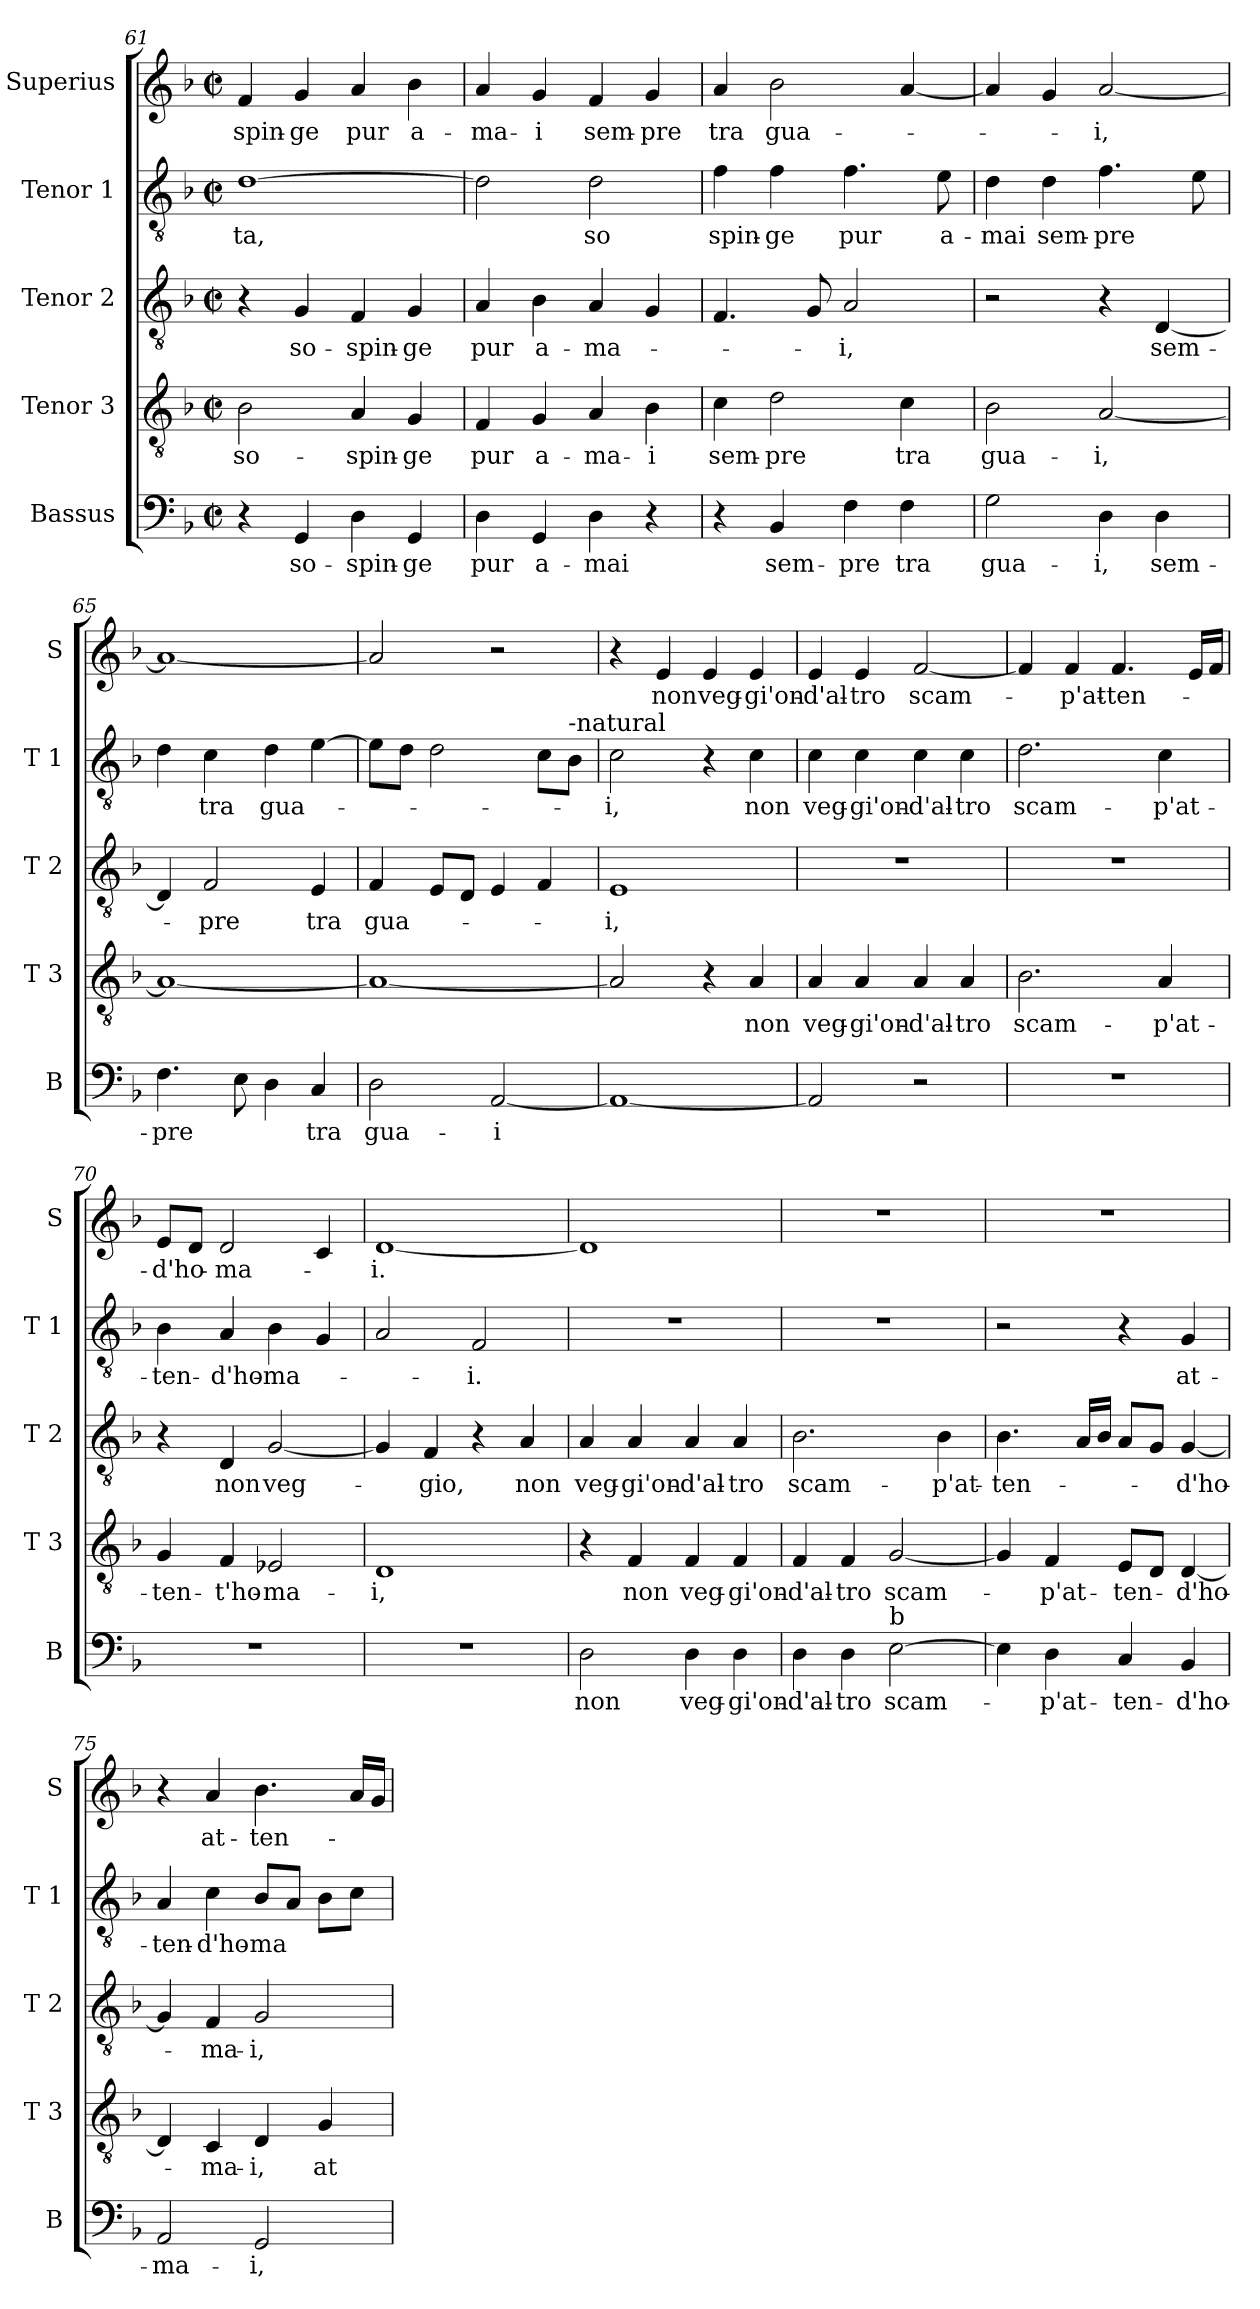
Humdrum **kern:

**kern	**text	**kern	**text	**kern	**text	**kern	**text	**kern	**text
*part5	*part5	*part4	*part4	*part3	*part3	*part2	*part2	*part1	*part1
*staff5	*staff5	*staff4	*staff4	*staff3	*staff3	*staff2	*staff2	*staff1	*staff1
*I"Bassus	*	*I"Tenor 3	*	*I"Tenor 2	*	*I"Tenor 1	*	*I"Superius	*
*I'B	*	*I'T 3	*	*I'T 2	*	*I'T 1	*	*I'S	*
*clefF4	*	*clefGv2	*	*clefGv2	*	*clefGv2	*	*clefG2	*
*k[b-]	*	*k[b-]	*	*k[b-]	*	*k[b-]	*	*k[b-]	*
*F:	*	*F:	*	*F:	*	*F:	*	*F:	*
*M2/2	*	*M2/2	*	*M2/2	*	*M2/2	*	*M2/2	*
*met(c|)	*	*met(c|)	*	*met(c|)	*	*met(c|)	*	*met(c|)	*
=61	=61	=61	=61	=61	=61	=61	=61	=61	=61
!	!	!	!LO:LY:b	!	!	!	!LO:LY:b	!	!LO:LY:b
4r	.	2B-\	so-	4r	.	[1d	-ta,	4f/	-spin-
!	!LO:LY:b	!	!	!	!LO:LY:b	!	!	!	!LO:LY:b
4GG/	so-	.	.	4G/	so-	.	.	4g/	-ge
!	!LO:LY:b	!	!LO:LY:b	!	!LO:LY:b	!	!	!	!LO:LY:b
4D\	-spin-	4A/	-spin-	4F/	-spin-	.	.	4a/	pur
!	!LO:LY:b	!	!LO:LY:b	!	!LO:LY:b	!	!	!	!LO:LY:b
4GG/	-ge	4G/	-ge	4G/	-ge	.	.	4b-\	a-
=62	=62	=62	=62	=62	=62	=62	=62	=62	=62
!	!LO:LY:b	!	!LO:LY:b	!	!LO:LY:b	!	!	!	!LO:LY:b
4D\	pur	4F/	pur	4A/	pur	2d\]	.	4a/	-ma-
!	!LO:LY:b	!	!LO:LY:b	!	!LO:LY:b	!	!	!	!LO:LY:b
4GG/	a-	4G/	a-	4B-\	a-	.	.	4g/	-i
!	!LO:LY:b	!	!LO:LY:b	!	!LO:LY:b	!	!LO:LY:b	!	!LO:LY:b
4D\	-mai	4A/	-ma-	4A/	-ma-	2d\	so	4f/	sem-
!	!	!	!LO:LY:b	!	!	!	!	!	!LO:LY:b
4r	.	4B-\	-i	4G/	.	.	.	4g/	-pre
!!LO:LB:g=z
=63	=63	=63	=63	=63	=63	=63	=63	=63	=63
!	!	!	!LO:LY:b	!	!	!	!LO:LY:b	!	!LO:LY:b
4r	.	4c\	sem-	4.F/	.	4f\	spin-	4a/	tra
!	!LO:LY:b	!	!LO:LY:b	!	!	!	!LO:LY:b	!	!LO:LY:b
4BB-/	sem-	2d\	-pre	.	.	4f\	-ge	2b-\	gua-
.	.	.	.	8G/	.	.	.	.	.
!	!LO:LY:b	!	!	!	!LO:LY:b	!	!LO:LY:b	!	!
4F\	-pre	.	.	2A/	-i,	4.f\	pur	.	.
!	!LO:LY:b	!	!LO:LY:b	!	!	!	!	!	!
4F\	tra	4c\	tra	.	.	.	.	[4a/	.
!	!	!	!	!	!	!	!LO:LY:b	!	!
.	.	.	.	.	.	8e\	a-	.	.
=64	=64	=64	=64	=64	=64	=64	=64	=64	=64
!	!LO:LY:b	!	!LO:LY:b	!	!	!	!LO:LY:b	!	!
2G\	gua-	2B-\	gua-	2r	.	4d\	-mai	4a/]	.
!	!	!	!	!	!	!	!LO:LY:b	!	!
.	.	.	.	.	.	4d\	sem-	4g/	.
!	!LO:LY:b	!	!LO:LY:b	!	!	!	!LO:LY:b	!	!LO:LY:b
4D\	-i,	[2A/	-i,	4r	.	4.f\	-pre	[2a/	-i,
!	!LO:LY:b	!	!	!	!LO:LY:b	!	!	!	!
4D\	sem-	.	.	[4D/	sem-	.	.	.	.
.	.	.	.	.	.	8e\	.	.	.
=65	=65	=65	=65	=65	=65	=65	=65	=65	=65
!	!LO:LY:b	!	!	!	!	!	!	!	!
4.F\	-pre	1A_	.	4D/]	.	4d\	.	1a_	.
!	!	!	!	!	!LO:LY:b	!	!LO:LY:b	!	!
.	.	.	.	2F/	-pre	4c\	tra	.	.
8E\	.	.	.	.	.	.	.	.	.
!	!	!	!	!	!	!	!LO:LY:b	!	!
4D\	.	.	.	.	.	4d\	gua-	.	.
!	!LO:LY:b	!	!	!	!LO:LY:b	!	!	!	!
4C/	tra	.	.	4E/	tra	[4e\	.	.	.
=66	=66	=66	=66	=66	=66	=66	=66	=66	=66
!	!LO:LY:b	!	!	!	!LO:LY:b	!	!	!	!
2D\	gua-	1A_	.	4F/	gua-	8e\L]	.	2a/]	.
.	.	.	.	.	.	8d\J	.	.	.
.	.	.	.	8E/L	.	2d\	.	.	.
.	.	.	.	8D/J	.	.	.	.	.
!	!LO:LY:b	!	!	!	!	!	!	!	!
[2AA/	-i	.	.	4E/	.	.	.	2r	.
.	.	.	.	4F/	.	8c\L	.	.	.
!	!	!	!	!	!	!LO:TX:a:t=-natural	!	!	!
.	.	.	.	.	.	8B-\J	.	.	.
=67	=67	=67	=67	=67	=67	=67	=67	=67	=67
!	!	!	!	!	!LO:LY:b	!	!LO:LY:b	!	!
1AA_	.	2A/]	.	1E	-i,	2c\	-i,	4r	.
!	!	!	!	!	!	!	!	!	!LO:LY:b
.	.	.	.	.	.	.	.	4e/	non
!	!	!	!	!	!	!	!	!	!LO:LY:b
.	.	4r	.	.	.	4r	.	4e/	veg-
!	!	!	!LO:LY:b	!	!	!	!LO:LY:b	!	!LO:LY:b
.	.	4A/	non	.	.	4c\	non	4e/	-gi'on-
=68	=68	=68	=68	=68	=68	=68	=68	=68	=68
!	!	!	!LO:LY:b	!	!	!	!LO:LY:b	!	!LO:LY:b
2AA/]	.	4A/	veg-	1r	.	4c\	veg-	4e/	-d'al-
!	!	!	!LO:LY:b	!	!	!	!LO:LY:b	!	!LO:LY:b
.	.	4A/	-gi'on-	.	.	4c\	-gi'on-	4e/	-tro
!	!	!	!LO:LY:b	!	!	!	!LO:LY:b	!	!LO:LY:b
2r	.	4A/	-d'al-	.	.	4c\	-d'al-	[2f/	scam-
!	!	!	!LO:LY:b	!	!	!	!LO:LY:b	!	!
.	.	4A/	-tro	.	.	4c\	-tro	.	.
!!LO:PB:g=z
=69	=69	=69	=69	=69	=69	=69	=69	=69	=69
!	!	!	!LO:LY:b	!	!	!	!LO:LY:b	!	!
1r	.	2.B-\	scam-	1r	.	2.d\	scam-	4f/]	.
!	!	!	!	!	!	!	!	!	!LO:LY:b
.	.	.	.	.	.	.	.	4f/	-p'at-
!	!	!	!	!	!	!	!	!	!LO:LY:b
.	.	.	.	.	.	.	.	4.f/	-ten-
!	!	!	!LO:LY:b	!	!	!	!LO:LY:b	!	!
.	.	4A/	-p'at-	.	.	4c\	-p'at-	.	.
.	.	.	.	.	.	.	.	16e/LL	.
.	.	.	.	.	.	.	.	16f/JJ	.
=70	=70	=70	=70	=70	=70	=70	=70	=70	=70
!	!	!	!LO:LY:b	!	!	!	!LO:LY:b	!	!LO:LY:b
1r	.	4G/	-ten-	4r	.	4B-\	-ten-	8e/L	-d'ho-
.	.	.	.	.	.	.	.	8d/J	.
!	!	!	!LO:LY:b	!	!LO:LY:b	!	!LO:LY:b	!	!LO:LY:b
.	.	4F/	-t'ho-	4D/	non	4A/	-d'ho-	2d/	-ma-
!	!	!	!LO:LY:b	!	!LO:LY:b	!	!LO:LY:b	!	!
.	.	2E-X/	-ma-	[2G/	veg-	4B-\	-ma-	.	.
.	.	.	.	.	.	4G/	.	4c/	.
=71	=71	=71	=71	=71	=71	=71	=71	=71	=71
!	!	!	!LO:LY:b	!	!	!	!	!	!LO:LY:b
1r	.	1D	-i,	4G/]	.	2A/	.	[1d	-i.
!	!	!	!	!	!LO:LY:b	!	!	!	!
.	.	.	.	4F/	-gio,	.	.	.	.
!	!	!	!	!	!	!	!LO:LY:b	!	!
.	.	.	.	4r	.	2F/	-i.	.	.
!	!	!	!	!	!LO:LY:b	!	!	!	!
.	.	.	.	4A/	non	.	.	.	.
=72	=72	=72	=72	=72	=72	=72	=72	=72	=72
!	!LO:LY:b	!	!	!	!LO:LY:b	!	!	!	!
2D\	non	4r	.	4A/	veg-	1r	.	1d]	.
!	!	!	!LO:LY:b	!	!LO:LY:b	!	!	!	!
.	.	4F/	non	4A/	-gi'on-	.	.	.	.
!	!LO:LY:b	!	!LO:LY:b	!	!LO:LY:b	!	!	!	!
4D\	veg-	4F/	veg-	4A/	-d'al-	.	.	.	.
!	!LO:LY:b	!	!LO:LY:b	!	!LO:LY:b	!	!	!	!
4D\	-gi'on-	4F/	-gi'on-	4A/	-tro	.	.	.	.
=73	=73	=73	=73	=73	=73	=73	=73	=73	=73
!	!LO:LY:b	!	!LO:LY:b	!	!LO:LY:b	!	!	!	!
4D\	-d'al-	4F/	-d'al-	2.B-\	scam-	1r	.	1r	.
!	!LO:LY:b	!	!LO:LY:b	!	!	!	!	!	!
4D\	-tro	4F/	-tro	.	.	.	.	.	.
!LO:TX:a:t=b	!	!	!	!	!	!	!	!	!
!	!LO:LY:b	!	!LO:LY:b	!	!	!	!	!	!
[2E\	scam-	[2G/	scam-	.	.	.	.	.	.
!	!	!	!	!	!LO:LY:b	!	!	!	!
.	.	.	.	4B-\	-p'at-	.	.	.	.
=74	=74	=74	=74	=74	=74	=74	=74	=74	=74
!	!	!	!	!	!LO:LY:b	!	!	!	!
4E\]	.	4G/]	.	4.B-\	-ten-	2r	.	1r	.
!	!LO:LY:b	!	!LO:LY:b	!	!	!	!	!	!
4D\	-p'at-	4F/	-p'at-	.	.	.	.	.	.
.	.	.	.	16A/LL	.	.	.	.	.
.	.	.	.	16B-/JJ	.	.	.	.	.
!	!LO:LY:b	!	!LO:LY:b	!	!	!	!	!	!
4C/	-ten-	8E/L	-ten-	8A/L	.	4r	.	.	.
.	.	8D/J	.	8G/J	.	.	.	.	.
!	!LO:LY:b	!	!LO:LY:b	!	!LO:LY:b	!	!LO:LY:b	!	!
4BB-/	-d'ho-	[4D/	-d'ho-	[4G/	-d'ho-	4G/	at-	.	.
!!LO:LB:g=z
=75	=75	=75	=75	=75	=75	=75	=75	=75	=75
!	!LO:LY:b	!	!	!	!	!	!LO:LY:b	!	!
2AA/	-ma-	4D/]	.	4G/]	.	4A/	-ten-	4r	.
!	!	!	!LO:LY:b	!	!LO:LY:b	!	!LO:LY:b	!	!LO:LY:b
.	.	4C/	-ma-	4F/	-ma-	4c\	-d'ho-	4a/	at-
!	!LO:LY:b	!	!LO:LY:b	!	!LO:LY:b	!	!LO:LY:b	!	!LO:LY:b
2GG/	-i,	4D/	-i,	2G/	-i,	8B-/L	-ma	4.b-\	-ten-
.	.	.	.	.	.	8A/J	.	.	.
!	!	!	!LO:LY:b	!	!	!	!	!	!
.	.	4G/	at-	.	.	8B-\L	.	.	.
.	.	.	.	.	.	8c\J	.	16a/LL	.
.	.	.	.	.	.	.	.	16g/JJ	.
=	=	=	=	=	=	=	=	=	=
*-	*-	*-	*-	*-	*-	*-	*-	*-	*-
